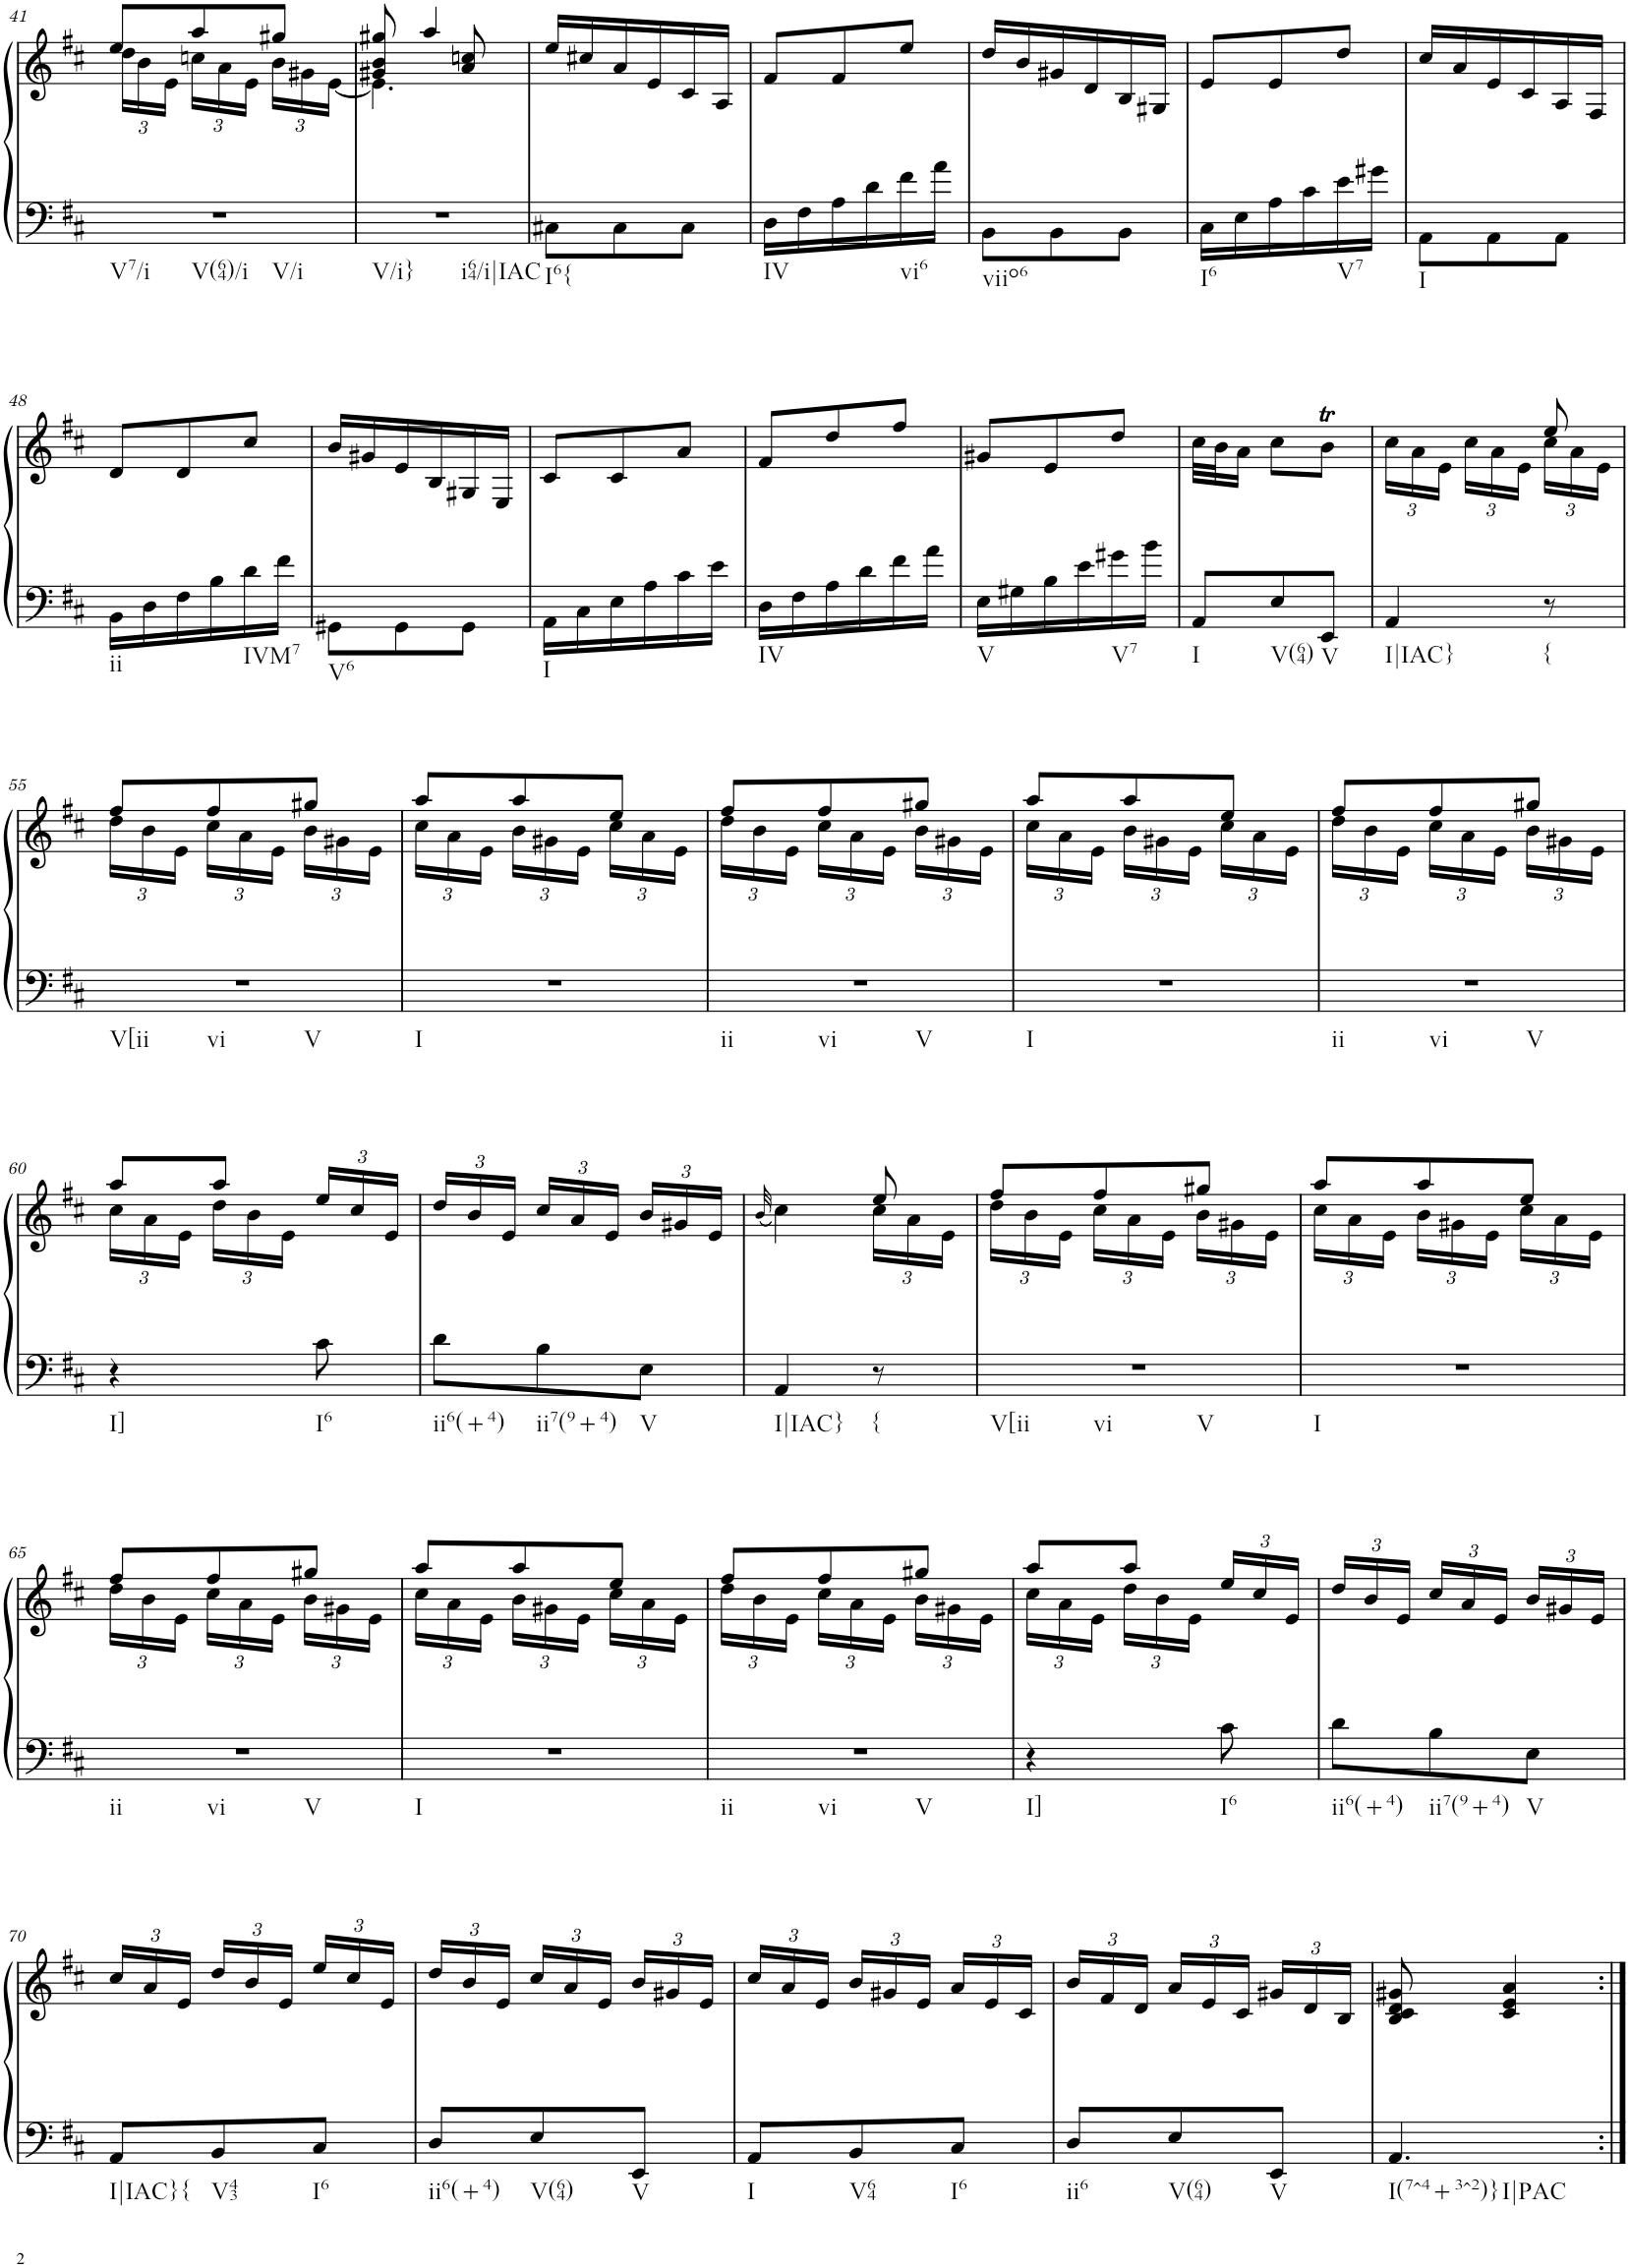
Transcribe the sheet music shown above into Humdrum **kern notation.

**kern	**kern
*part1	*part1
*staff2	*staff1
*I"Piano	*
*I'Pno.	*
!!LO:PB:g=z
*clefF4	*clefG2
*k[f#c#]	*k[f#c#]
*M3/8	*M3/8
=41	=41
*	*^
*	*	*Xbrackettup
!LO:TX:b:t=V7/i	!	!
!LO:TX:b:t=V(64)/i	!	!
!LO:TX:b:t=V/i	!	!
4.r	8ee/L	24dd\LL
.	.	24b\
.	.	24e\JJ
.	8aa/	24ccn\LL
.	.	24a\
.	.	24e\JJ
.	8gg#X/J	24b\LL
.	.	24g#X\
.	.	[24e\JJ
=42	=42	=42
*	*	*^
!LO:TX:b:t=V/i}	!	!	!
!LO:TX:b:t=i64/i|IAC	!	!	!
4.r	8gg#X/	4.e\]	4g#X/ 4b/
.	4aa/	.	.
.	.	.	8a/ 8ccn/
=43	=43	=43	=43
!LO:TX:b:t=I6{	!	!	!
*	*v	*v	*v
8C#X\L	16ee/LL
.	16cc#X/
8C#\	16a/
.	16e/
8C#\J	16c#/
.	16A/JJ
=44	=44
!LO:TX:b:t=IV	!
16D\LL	8f#/L
16F#\	.
16A\	8f#/
16d\	.
!LO:TX:b:t=vi6	!
16f#\	8ee/J
16a\JJ	.
=45	=45
!LO:TX:b:t=viio6	!
8BB\L	16dd/LL
.	16b/
8BB\	16g#X/
.	16d/
8BB\J	16B/
.	16G#X/JJ
=46	=46
!LO:TX:b:t=I6	!
16C#\LL	8e/L
16E\	.
16A\	8e/
16c#\	.
!LO:TX:b:t=V7	!
16e\	8dd/J
16g#X\JJ	.
=47	=47
!LO:TX:b:t=I	!
8AA\L	16cc#/LL
.	16a/
8AA\	16e/
.	16c#/
8AA\J	16A/
.	16F#/JJ
!!LO:LB:g=z
=48	=48
!LO:TX:b:t=ii	!
16BB\LL	8d/L
16D\	.
16F#\	8d/
16B\	.
!LO:TX:b:t=IVM7	!
16d\	8cc#/J
16f#\JJ	.
=49	=49
!LO:TX:b:t=V6	!
8GG#X\L	16b/LL
.	16g#X/
8GG#\	16e/
.	16B/
8GG#\J	16G#X/
.	16E/JJ
=50	=50
!LO:TX:b:t=I	!
16AA\LL	8c#/L
16C#\	.
16E\	8c#/
16A\	.
16c#\	8a/J
16e\JJ	.
=51	=51
!LO:TX:b:t=IV	!
16D\LL	8f#/L
16F#\	.
16A\	8dd/
16d\	.
16f#\	8ff#/J
16a\JJ	.
=52	=52
!LO:TX:b:t=V	!
16E\LL	8g#X/L
16G#X\	.
16B\	8e/
16e\	.
!LO:TX:b:t=V7	!
16g#X\	8dd/J
16b\JJ	.
=53	=53
!LO:TX:b:t=I	!
8AA/L	32cc#\LLL
.	32b\J
.	16a\JJ
!LO:TX:b:t=V(64)	!
8E/	8cc#\L
!LO:TX:b:t=V	!
8EE/J	8bT\J
=54	=54
*	*^
!LO:TX:b:t=I|IAC}	!	!
4AA/	24cc#\LL	4ryy
.	24a\	.
.	24e\JJ	.
.	24cc#\LL	.
.	24a\	.
.	24e\JJ	.
!LO:TX:b:t={	!	!
8r	8ee/	24cc#\LL
.	.	24a\
.	.	24e\JJ
!!LO:LB:g=z	!!
=55	=55	=55
!LO:TX:b:t=V[ii	!	!
!LO:TX:b:t=vi	!	!
!LO:TX:b:t=V	!	!
4.r	8ff#/L	24dd\LL
.	.	24b\
.	.	24e\JJ
.	8ff#/	24cc#\LL
.	.	24a\
.	.	24e\JJ
.	8gg#X/J	24b\LL
.	.	24g#X\
.	.	24e\JJ
=56	=56	=56
!LO:TX:b:t=I	!	!
4.r	8aa/L	24cc#\LL
.	.	24a\
.	.	24e\JJ
.	8aa/	24b\LL
.	.	24g#X\
.	.	24e\JJ
.	8ee/J	24cc#\LL
.	.	24a\
.	.	24e\JJ
=57	=57	=57
!LO:TX:b:t=ii	!	!
!LO:TX:b:t=vi	!	!
!LO:TX:b:t=V	!	!
4.r	8ff#/L	24dd\LL
.	.	24b\
.	.	24e\JJ
.	8ff#/	24cc#\LL
.	.	24a\
.	.	24e\JJ
.	8gg#X/J	24b\LL
.	.	24g#X\
.	.	24e\JJ
=58	=58	=58
!LO:TX:b:t=I	!	!
4.r	8aa/L	24cc#\LL
.	.	24a\
.	.	24e\JJ
.	8aa/	24b\LL
.	.	24g#X\
.	.	24e\JJ
.	8ee/J	24cc#\LL
.	.	24a\
.	.	24e\JJ
=59	=59	=59
!LO:TX:b:t=ii	!	!
!LO:TX:b:t=vi	!	!
!LO:TX:b:t=V	!	!
4.r	8ff#/L	24dd\LL
.	.	24b\
.	.	24e\JJ
.	8ff#/	24cc#\LL
.	.	24a\
.	.	24e\JJ
.	8gg#X/J	24b\LL
.	.	24g#X\
.	.	24e\JJ
!!LO:LB:g=z	!!
=60	=60	=60
!LO:TX:b:t=I]	!	!
4r	8aa/L	24cc#\LL
.	.	24a\
.	.	24e\JJ
.	8aa/J	24dd\LL
.	.	24b\
.	.	24e\JJ
!LO:TX:b:t=I6	!	!
8c#\	24ee/LL	8ryy
.	24cc#/	.
.	24e/JJ	.
*	*v	*v
=61	=61
!LO:TX:b:t=ii6(+4)	!
8d\L	24dd/LL
.	24b/
.	24e/JJ
!LO:TX:b:t=ii7(9+4)	!
8B\	24cc#/LL
.	24a/
.	24e/JJ
!LO:TX:b:t=V	!
8E\J	24b/LL
.	24g#X/
.	24e/JJ
=62	=62
.	(32qb/
*	*^
!LO:TX:b:t=I|IAC}	!	!
4AA/	4cc#\)	4ryy
!LO:TX:b:t={	!	!
8r	8ee/	24cc#\LL
.	.	24a\
.	.	24e\JJ
=63	=63	=63
!LO:TX:b:t=V[ii	!	!
!LO:TX:b:t=vi	!	!
!LO:TX:b:t=V	!	!
4.r	8ff#/L	24dd\LL
.	.	24b\
.	.	24e\JJ
.	8ff#/	24cc#\LL
.	.	24a\
.	.	24e\JJ
.	8gg#X/J	24b\LL
.	.	24g#X\
.	.	24e\JJ
=64	=64	=64
!LO:TX:b:t=I	!	!
4.r	8aa/L	24cc#\LL
.	.	24a\
.	.	24e\JJ
.	8aa/	24b\LL
.	.	24g#X\
.	.	24e\JJ
.	8ee/J	24cc#\LL
.	.	24a\
.	.	24e\JJ
!!LO:LB:g=z	!!
=65	=65	=65
!LO:TX:b:t=ii	!	!
!LO:TX:b:t=vi	!	!
!LO:TX:b:t=V	!	!
4.r	8ff#/L	24dd\LL
.	.	24b\
.	.	24e\JJ
.	8ff#/	24cc#\LL
.	.	24a\
.	.	24e\JJ
.	8gg#X/J	24b\LL
.	.	24g#X\
.	.	24e\JJ
=66	=66	=66
!LO:TX:b:t=I	!	!
4.r	8aa/L	24cc#\LL
.	.	24a\
.	.	24e\JJ
.	8aa/	24b\LL
.	.	24g#X\
.	.	24e\JJ
.	8ee/J	24cc#\LL
.	.	24a\
.	.	24e\JJ
=67	=67	=67
!LO:TX:b:t=ii	!	!
!LO:TX:b:t=vi	!	!
!LO:TX:b:t=V	!	!
4.r	8ff#/L	24dd\LL
.	.	24b\
.	.	24e\JJ
.	8ff#/	24cc#\LL
.	.	24a\
.	.	24e\JJ
.	8gg#X/J	24b\LL
.	.	24g#X\
.	.	24e\JJ
=68	=68	=68
!LO:TX:b:t=I]	!	!
4r	8aa/L	24cc#\LL
.	.	24a\
.	.	24e\JJ
.	8aa/J	24dd\LL
.	.	24b\
.	.	24e\JJ
!LO:TX:b:t=I6	!	!
8c#\	24ee/LL	8ryy
.	24cc#/	.
.	24e/JJ	.
*	*v	*v
=69	=69
!LO:TX:b:t=ii6(+4)	!
8d\L	24dd/LL
.	24b/
.	24e/JJ
!LO:TX:b:t=ii7(9+4)	!
8B\	24cc#/LL
.	24a/
.	24e/JJ
!LO:TX:b:t=V	!
8E\J	24b/LL
.	24g#X/
.	24e/JJ
!!LO:LB:g=z
=70	=70
!LO:TX:b:t=I|IAC}{	!
8AA/L	24cc#/LL
.	24a/
.	24e/JJ
!LO:TX:b:t=V43	!
8BB/	24dd/LL
.	24b/
.	24e/JJ
!LO:TX:b:t=I6	!
8C#/J	24ee/LL
.	24cc#/
.	24e/JJ
=71	=71
!LO:TX:b:t=ii6(+4)	!
8D/L	24dd/LL
.	24b/
.	24e/JJ
!LO:TX:b:t=V(64)	!
8E/	24cc#/LL
.	24a/
.	24e/JJ
!LO:TX:b:t=V	!
8EE/J	24b/LL
.	24g#X/
.	24e/JJ
=72	=72
!LO:TX:b:t=I	!
8AA/L	24cc#/LL
.	24a/
.	24e/JJ
!LO:TX:b:t=V64	!
8BB/	24b/LL
.	24g#X/
.	24e/JJ
!LO:TX:b:t=I6	!
8C#/J	24a/LL
.	24e/
.	24c#/JJ
=73	=73
!LO:TX:b:t=ii6	!
8D/L	24b/LL
.	24f#/
.	24d/JJ
!LO:TX:b:t=V(64)	!
8E/	24a/LL
.	24e/
.	24c#/JJ
!LO:TX:b:t=V	!
8EE/J	24g#X/LL
.	24d/
.	24B/JJ
=74	=74
!LO:TX:b:t=I(7^4+3^2)}	!
!LO:TX:b:t=I|PAC	!
4.AA/	8B/ 8c#/ 8d/ 8g#X/
.	4c#/ 4e/ 4a/
=:|!	=:|!
*-	*-
